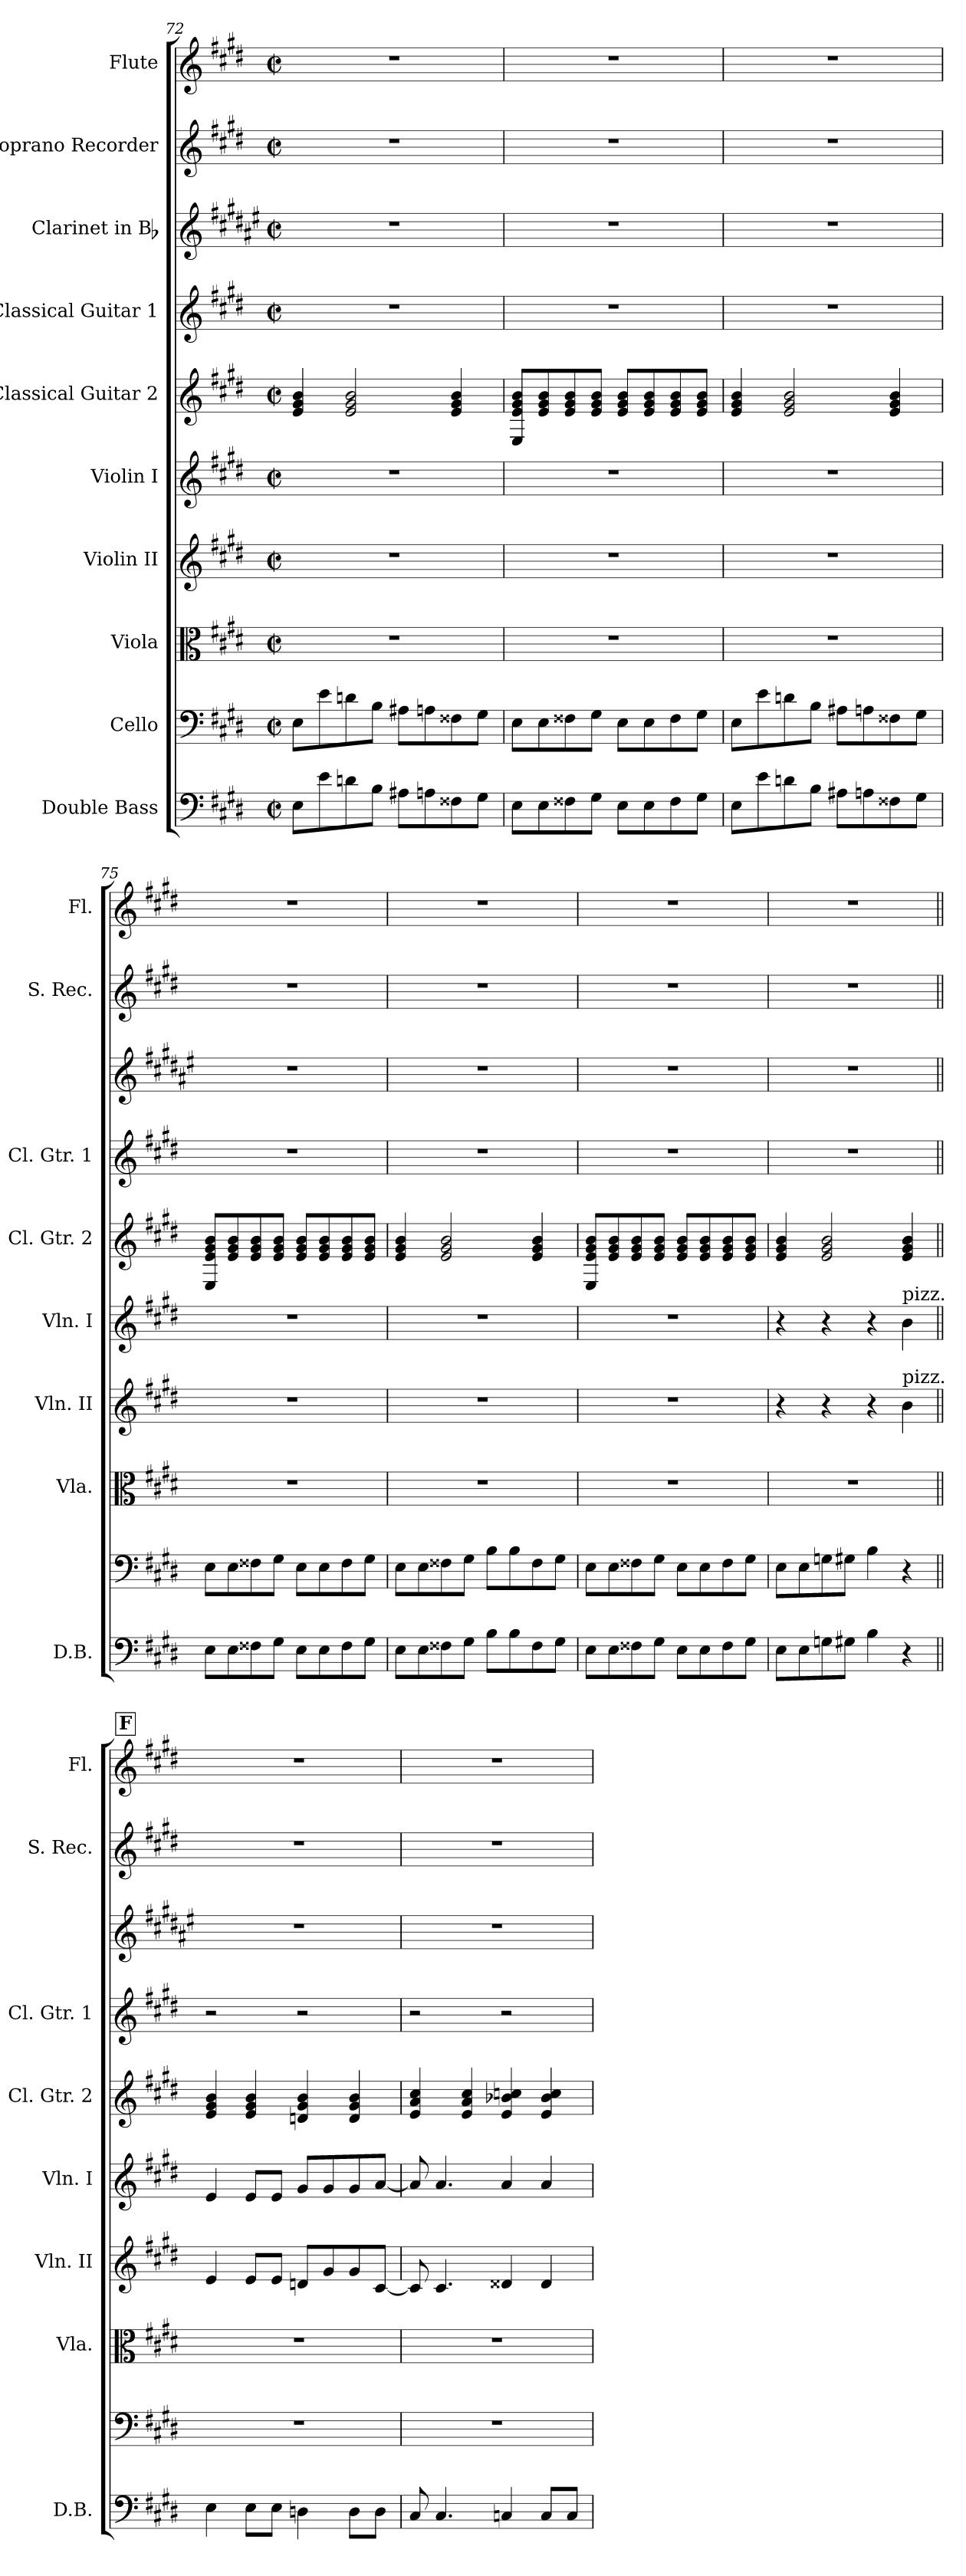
**kern	**kern	**kern	**kern	**kern	**kern	**kern	**kern	**kern	**kern
*part10	*part9	*part8	*part7	*part6	*part5	*part4	*part3	*part2	*part1
*staff10	*staff9	*staff8	*staff7	*staff6	*staff5	*staff4	*staff3	*staff2	*staff1
*I"Double Bass	*I"Cello	*I"Viola	*I"Violin II	*I"Violin I	*I"Classical Guitar 2	*I"Classical Guitar 1	*I"Clarinet in Bb	*I"Soprano Recorder	*I"Flute
*I'D.B.	*	*I'Vla.	*I'Vln. II	*I'Vln. I	*I'Cl. Gtr. 2	*I'Cl. Gtr. 1	*	*I'S. Rec.	*I'Fl.
*clefF4	*clefF4	*clefC3	*clefG2	*clefG2	*clefG2	*clefG2	*clefG2	*clefG2	*clefG2
*ITrd7c12	*	*	*	*	*ITrd7c12	*ITrd7c12	*ITrd1c2	*ITrd-7c-12	*
*k[f#c#g#d#]	*k[f#c#g#d#]	*k[f#c#g#d#]	*k[f#c#g#d#]	*k[f#c#g#d#]	*k[f#c#g#d#]	*k[f#c#g#d#]	*k[f#c#g#d#]	*k[f#c#g#d#]	*k[f#c#g#d#]
*E:	*E:	*E:	*E:	*E:	*E:	*E:	*E:	*E:	*E:
*M2/2	*M2/2	*M2/2	*M2/2	*M2/2	*M2/2	*M2/2	*M2/2	*M2/2	*M2/2
*met(c|)	*met(c|)	*met(c|)	*met(c|)	*met(c|)	*met(c|)	*met(c|)	*met(c|)	*met(c|)	*met(c|)
=72	=72	=72	=72	=72	=72	=72	=72	=72	=72
8EE\L	8E\L	1r	1r	1r	4E/ 4G#/ 4B/	1r	1r	1r	1r
8E\	8e\	.	.	.	.	.	.	.	.
8Dn\	8dn\	.	.	.	2E/ 2G#/ 2B/	.	.	.	.
8BB\J	8B\J	.	.	.	.	.	.	.	.
8AA#X\L	8A#X\L	.	.	.	.	.	.	.	.
8AAn\	8An\	.	.	.	.	.	.	.	.
8FF##X\	8F##X\	.	.	.	4E/ 4G#/ 4B/	.	.	.	.
8GG#\J	8G#\J	.	.	.	.	.	.	.	.
=73	=73	=73	=73	=73	=73	=73	=73	=73	=73
8EE\L	8E\L	1r	1r	1r	8EE/ 8E/ 8G#/ 8B/L	1r	1r	1r	1r
8EE\	8E\	.	.	.	8E/ 8G#/ 8B/	.	.	.	.
8FF##X\	8F##X\	.	.	.	8E/ 8G#/ 8B/	.	.	.	.
8GG#\J	8G#\J	.	.	.	8E/ 8G#/ 8B/J	.	.	.	.
8EE\L	8E\L	.	.	.	8E/ 8G#/ 8B/L	.	.	.	.
8EE\	8E\	.	.	.	8E/ 8G#/ 8B/	.	.	.	.
8FF##\	8F##\	.	.	.	8E/ 8G#/ 8B/	.	.	.	.
8GG#\J	8G#\J	.	.	.	8E/ 8G#/ 8B/J	.	.	.	.
!!LO:PB:g=z
=74	=74	=74	=74	=74	=74	=74	=74	=74	=74
8EE\L	8E\L	1r	1r	1r	4E/ 4G#/ 4B/	1r	1r	1r	1r
8E\	8e\	.	.	.	.	.	.	.	.
8Dn\	8dn\	.	.	.	2E/ 2G#/ 2B/	.	.	.	.
8BB\J	8B\J	.	.	.	.	.	.	.	.
8AA#X\L	8A#X\L	.	.	.	.	.	.	.	.
8AAn\	8An\	.	.	.	.	.	.	.	.
8FF##X\	8F##X\	.	.	.	4E/ 4G#/ 4B/	.	.	.	.
8GG#\J	8G#\J	.	.	.	.	.	.	.	.
=75	=75	=75	=75	=75	=75	=75	=75	=75	=75
8EE\L	8E\L	1r	1r	1r	8EE/ 8E/ 8G#/ 8B/L	1r	1r	1r	1r
8EE\	8E\	.	.	.	8E/ 8G#/ 8B/	.	.	.	.
8FF##X\	8F##X\	.	.	.	8E/ 8G#/ 8B/	.	.	.	.
8GG#\J	8G#\J	.	.	.	8E/ 8G#/ 8B/J	.	.	.	.
8EE\L	8E\L	.	.	.	8E/ 8G#/ 8B/L	.	.	.	.
8EE\	8E\	.	.	.	8E/ 8G#/ 8B/	.	.	.	.
8FF##\	8F##\	.	.	.	8E/ 8G#/ 8B/	.	.	.	.
8GG#\J	8G#\J	.	.	.	8E/ 8G#/ 8B/J	.	.	.	.
=76	=76	=76	=76	=76	=76	=76	=76	=76	=76
8EE\L	8E\L	1r	1r	1r	4E/ 4G#/ 4B/	1r	1r	1r	1r
8EE\	8E\	.	.	.	.	.	.	.	.
8FF##X\	8F##X\	.	.	.	2E/ 2G#/ 2B/	.	.	.	.
8GG#\J	8G#\J	.	.	.	.	.	.	.	.
8BB\L	8B\L	.	.	.	.	.	.	.	.
8BB\	8B\	.	.	.	.	.	.	.	.
8FF##\	8F##\	.	.	.	4E/ 4G#/ 4B/	.	.	.	.
8GG#\J	8G#\J	.	.	.	.	.	.	.	.
=77	=77	=77	=77	=77	=77	=77	=77	=77	=77
8EE\L	8E\L	1r	1r	1r	8EE/ 8E/ 8G#/ 8B/L	1r	1r	1r	1r
8EE\	8E\	.	.	.	8E/ 8G#/ 8B/	.	.	.	.
8FF##X\	8F##X\	.	.	.	8E/ 8G#/ 8B/	.	.	.	.
8GG#\J	8G#\J	.	.	.	8E/ 8G#/ 8B/J	.	.	.	.
8EE\L	8E\L	.	.	.	8E/ 8G#/ 8B/L	.	.	.	.
8EE\	8E\	.	.	.	8E/ 8G#/ 8B/	.	.	.	.
8FF##\	8F##\	.	.	.	8E/ 8G#/ 8B/	.	.	.	.
8GG#\J	8G#\J	.	.	.	8E/ 8G#/ 8B/J	.	.	.	.
!!LO:PB:g=z
=78	=78	=78	=78	=78	=78	=78	=78	=78	=78
8EE\L	8E\L	1r	4r	4r	4E/ 4G#/ 4B/	1r	1r	1r	1r
8EE\	8E\	.	.	.	.	.	.	.	.
8GGn\	8Gn\	.	4r	4r	2E/ 2G#/ 2B/	.	.	.	.
8GG#X\J	8G#X\J	.	.	.	.	.	.	.	.
4BB\	4B\	.	4r	4r	.	.	.	.	.
!	!	!	!	!LO:TX:a:t=pizz.	!	!	!	!	!
!	!	!	!LO:TX:a:t=pizz.	!	!	!	!	!	!
4r	4r	.	4b\	4b\	4E/ 4G#/ 4B/	.	.	.	.
!!LO:REH:place=s1:a:B:fs=10.8:t=F
=79||	=79||	=79||	=79||	=79||	=79||	=79||	=79||	=79||	=79||
4EE\	1r	1r	4e/	4e/	4E/ 4G#/ 4B/	2r	1r	1r	1r
8EE\L	.	.	8e/L	8e/L	4E/ 4G#/ 4B/	.	.	.	.
8EE\J	.	.	8e/J	8e/J	.	.	.	.	.
4DDn\	.	.	8dn/L	8g#/L	4Dn/ 4G#/ 4B/	2r	.	.	.
.	.	.	8g#/	8g#/	.	.	.	.	.
8DD\L	.	.	8g#/	8g#/	4D/ 4G#/ 4B/	.	.	.	.
8DD\J	.	.	[8c#/J	[8a/J	.	.	.	.	.
=80	=80	=80	=80	=80	=80	=80	=80	=80	=80
8CC#/	1r	1r	8c#/]	8a/]	4E/ 4A/ 4c#/	2r	1r	1r	1r
4.CC#/	.	.	4.c#/	4.a/	.	.	.	.	.
.	.	.	.	.	4E/ 4A/ 4c#/	.	.	.	.
4CCn/	.	.	4d##X/	4a/	4E/ 4B-X/ 4cn/	2r	.	.	.
8CC/L	.	.	4d##/	4a/	4E/ 4B-/ 4c/	.	.	.	.
8CC/J	.	.	.	.	.	.	.	.	.
=	=	=	=	=	=	=	=	=	=
*-	*-	*-	*-	*-	*-	*-	*-	*-	*-
